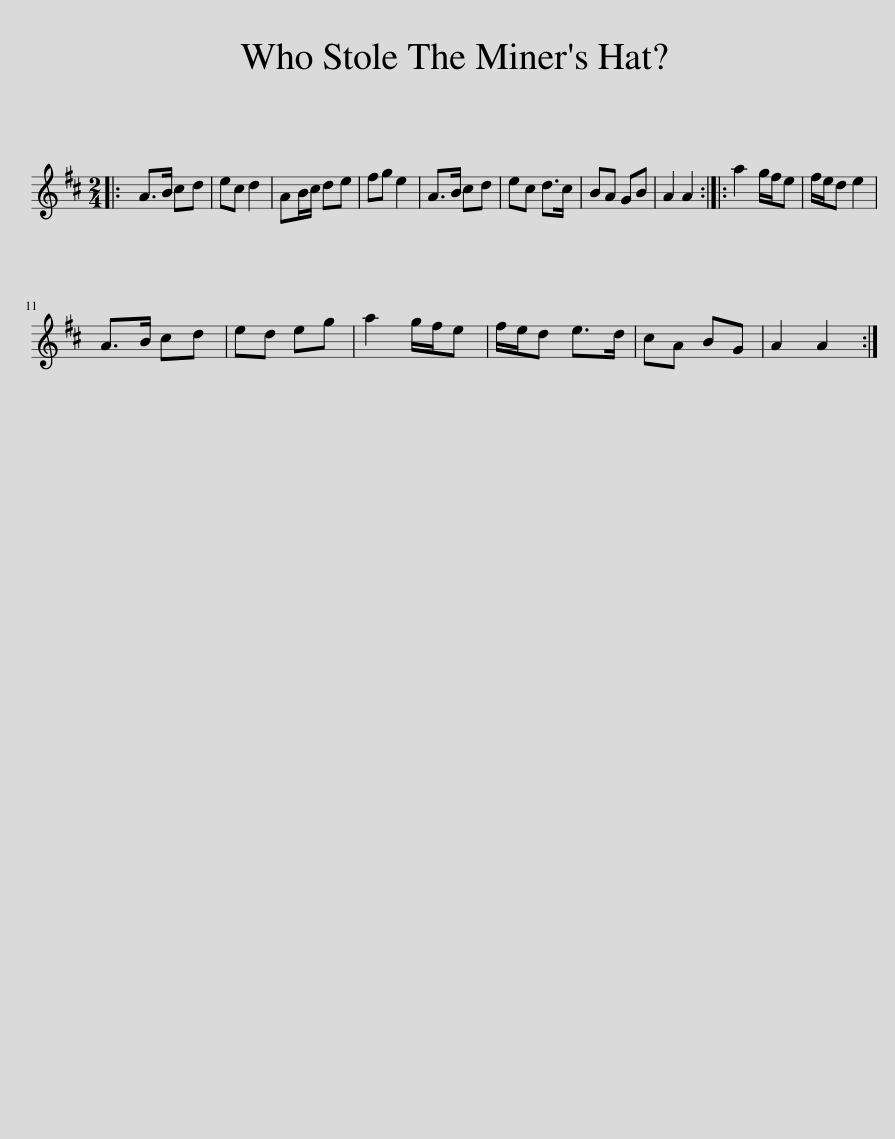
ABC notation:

X:1
L:1/8
M:2/4
I:linebreak $
K:D
V:1 treble
V:1
|: A>B cd | ec d2 | AB/c/ de | fg e2 | A>B cd | %5
 ec d>c | BA GB | A2 A2 :: a2 g/f/e | f/e/d e2 |$ %10
 A>B cd | ed eg | a2 g/f/e | f/e/d e>d | cA BG | %15
 A2 A2 :| %16
